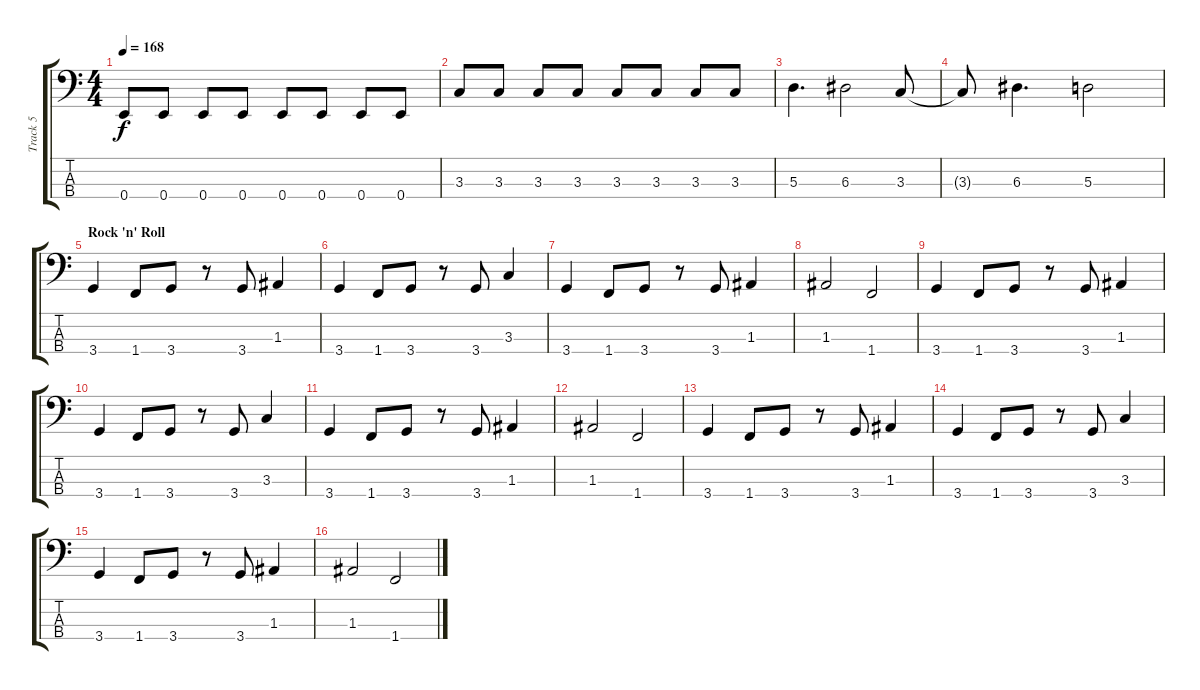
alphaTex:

\track ("Track 5" "Track 5") {instrument electricbassfinger}
\staff {score tabs}
\tuning (G2 D2 A1 E1) {hide}
\ts (4 4)
\tempo 168
\clef f4
\ks c
0.4.8{dy f} 0.4.8 0.4.8 0.4.8 0.4.8 0.4.8 0.4.8 0.4.8 |
3.3.8 3.3.8 3.3.8 3.3.8 3.3.8 3.3.8 3.3.8 3.3.8 |
5.3.4{d} 6.3.2 3.3.8 |
3.3{t}.8 6.3.4{d} 5.3.2 |
\section ("" "Rock 'n' Roll")
3.4.4 1.4.8 3.4.8 r.8 3.4.8 1.3.4 |
3.4.4 1.4.8 3.4.8 r.8 3.4.8 3.3.4 |
3.4.4 1.4.8 3.4.8 r.8 3.4.8 1.3.4 |
1.3.2 1.4.2 |
3.4.4 1.4.8 3.4.8 r.8 3.4.8 1.3.4 |
3.4.4 1.4.8 3.4.8 r.8 3.4.8 3.3.4 |
3.4.4 1.4.8 3.4.8 r.8 3.4.8 1.3.4 |
1.3.2 1.4.2 |
3.4.4 1.4.8 3.4.8 r.8 3.4.8 1.3.4 |
3.4.4 1.4.8 3.4.8 r.8 3.4.8 3.3.4 |
3.4.4 1.4.8 3.4.8 r.8 3.4.8 1.3.4 |
1.3.2 1.4.2
